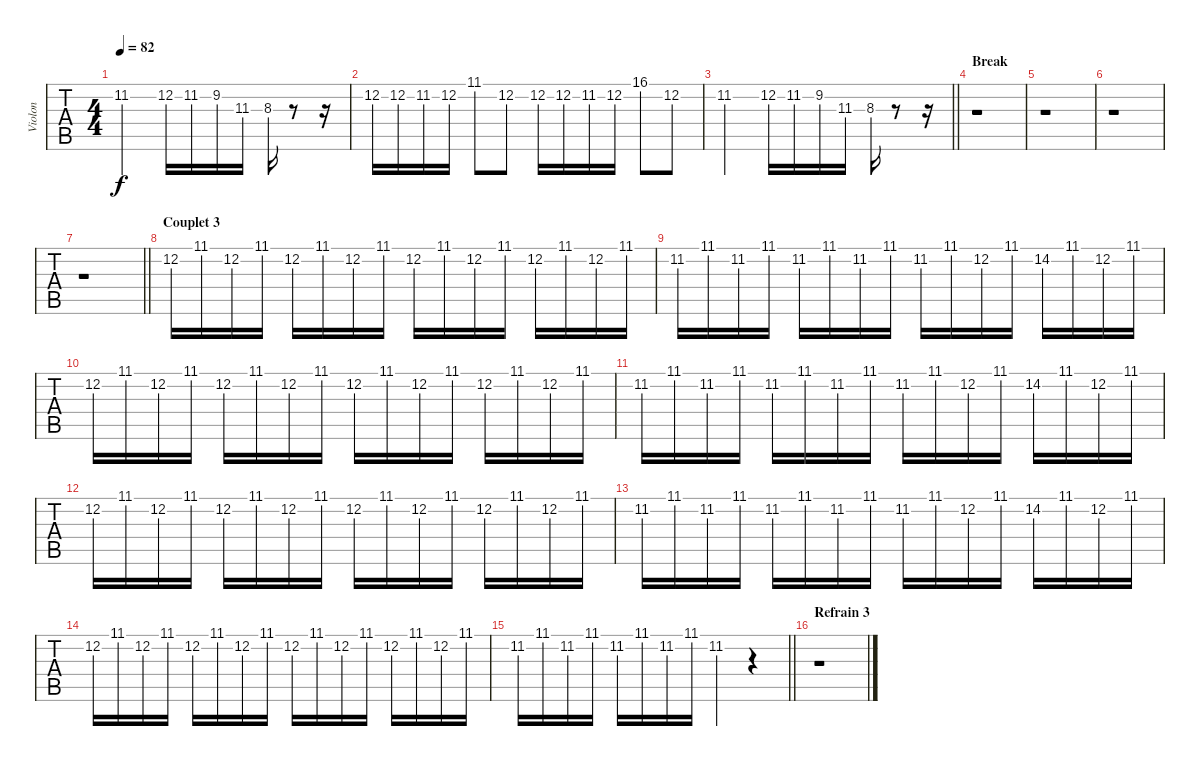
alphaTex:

\track ("Violon" "Violon") {instrument violin}
\staff {tabs}
\tuning (E4 B3 G3 D3 A2 E2) {hide}
\ts (4 4)
\tempo 82
\clef g2
\ks c
11.2.2{dy f} 12.2.16 11.2.16 9.2.16 11.3.16 8.3.16 r.8 r.16 |
12.2.16 12.2.16 11.2.16 12.2.16 11.1{st}.8 12.2{st}.8 12.2.16 12.2.16 11.2.16 12.2.16 16.1{st}.8 12.2{st}.8 |
\barLineRight lightlight
11.2.2 12.2.16 11.2.16 9.2.16 11.3.16 8.3.16 r.8 r.16 |
\section ("" "Break")
r.1 |
r.1 |
r.1 |
\barLineRight lightlight
r.1 |
\section ("" "Couplet 3")
12.2.16 11.1.16 12.2.16 11.1.16 12.2.16 11.1.16 12.2.16 11.1.16 12.2.16 11.1.16 12.2.16 11.1.16 12.2.16 11.1.16 12.2.16 11.1.16 |
11.2.16 11.1.16 11.2.16 11.1.16 11.2.16 11.1.16 11.2.16 11.1.16 11.2.16 11.1.16 12.2.16 11.1.16 14.2.16 11.1.16 12.2.16 11.1.16 |
12.2.16 11.1.16 12.2.16 11.1.16 12.2.16 11.1.16 12.2.16 11.1.16 12.2.16 11.1.16 12.2.16 11.1.16 12.2.16 11.1.16 12.2.16 11.1.16 |
11.2.16 11.1.16 11.2.16 11.1.16 11.2.16 11.1.16 11.2.16 11.1.16 11.2.16 11.1.16 12.2.16 11.1.16 14.2.16 11.1.16 12.2.16 11.1.16 |
12.2.16 11.1.16 12.2.16 11.1.16 12.2.16 11.1.16 12.2.16 11.1.16 12.2.16 11.1.16 12.2.16 11.1.16 12.2.16 11.1.16 12.2.16 11.1.16 |
11.2.16 11.1.16 11.2.16 11.1.16 11.2.16 11.1.16 11.2.16 11.1.16 11.2.16 11.1.16 12.2.16 11.1.16 14.2.16 11.1.16 12.2.16 11.1.16 |
12.2.16 11.1.16 12.2.16 11.1.16 12.2.16 11.1.16 12.2.16 11.1.16 12.2.16 11.1.16 12.2.16 11.1.16 12.2.16 11.1.16 12.2.16 11.1.16 |
\barLineRight lightlight
11.2.16 11.1.16 11.2.16 11.1.16 11.2.16 11.1.16 11.2.16 11.1.16 11.2.4 r.4 |
\section ("" "Refrain 3")
r.1
